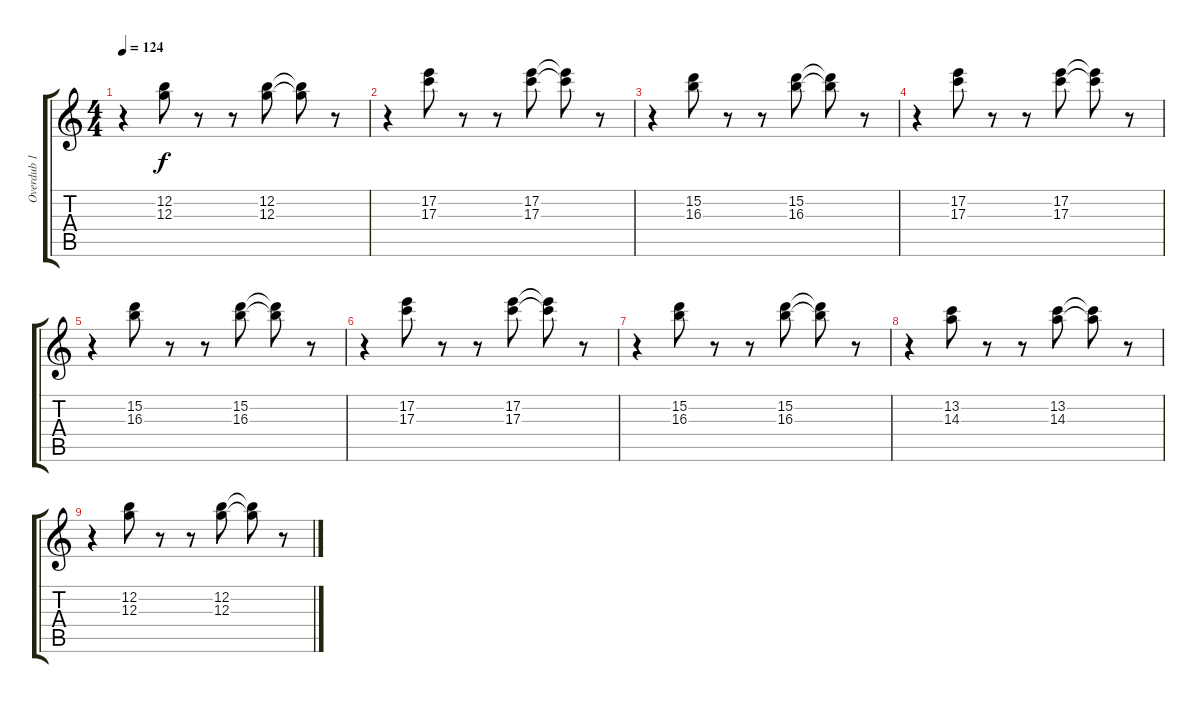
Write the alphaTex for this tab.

\track ("Overdub 1" "Overdub 1") {instrument electricguitarjazz}
\staff {score tabs}
\tuning (E4 B3 G3 D3 A2 E2) {hide}
\ts (4 4)
\tempo 124
\clef g2
\ks c
r.4{dy f} (12.2 12.3).8 r.8 r.8 (12.2 12.3).8 (12.2{t} 12.3{t}).8 r.8 |
r.4 (17.2 17.3).8 r.8 r.8 (17.2 17.3).8 (17.2{t} 17.3{t}).8 r.8 |
r.4 (15.2 16.3).8 r.8 r.8 (15.2 16.3).8 (15.2{t} 16.3{t}).8 r.8 |
r.4 (17.2 17.3).8 r.8 r.8 (17.2 17.3).8 (17.2{t} 17.3{t}).8 r.8 |
r.4 (15.2 16.3).8 r.8 r.8 (15.2 16.3).8 (15.2{t} 16.3{t}).8 r.8 |
r.4 (17.2 17.3).8 r.8 r.8 (17.2 17.3).8 (17.2{t} 17.3{t}).8 r.8 |
r.4 (15.2 16.3).8 r.8 r.8 (15.2 16.3).8 (15.2{t} 16.3{t}).8 r.8 |
r.4 (13.2 14.3).8 r.8 r.8 (13.2 14.3).8 (13.2{t} 14.3{t}).8 r.8 |
r.4 (12.2 12.3).8 r.8 r.8 (12.2 12.3).8 (12.2{t} 12.3{t}).8 r.8
